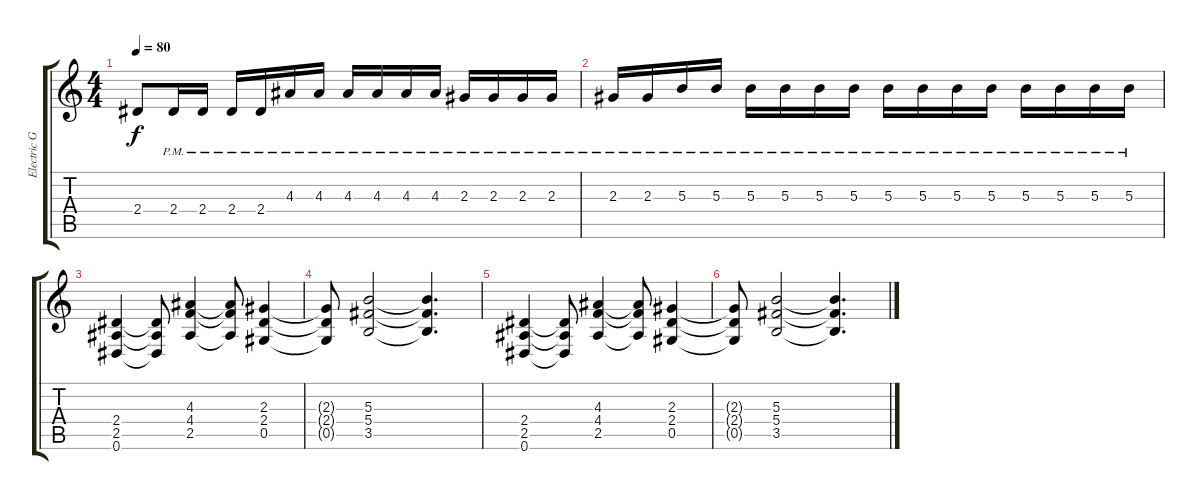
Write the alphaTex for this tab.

\track ("Electric Guitar" "Electric G") {instrument overdrivenguitar}
\staff {score tabs}
\tuning (Eb4 Bb3 Gb3 Db3 Ab2 Eb2) {hide}
\ts (4 4)
\tempo 80
\clef g2
\ks c
2.4.8{dy f} 2.4{pm}.16 2.4{pm}.16 2.4{pm}.16 2.4{pm}.16 4.3{pm}.16 4.3{pm}.16 4.3{pm}.16 4.3{pm}.16 4.3{pm}.16 4.3{pm}.16 2.3{pm}.16 2.3{pm}.16 2.3{pm}.16 2.3{pm}.16 |
2.3{pm}.16 2.3{pm}.16 5.3{pm}.16 5.3{pm}.16 5.3{pm}.16 5.3{pm}.16 5.3{pm}.16 5.3{pm}.16 5.3{pm}.16 5.3{pm}.16 5.3{pm}.16 5.3{pm}.16 5.3{pm}.16 5.3{pm}.16 5.3{pm}.16 5.3{pm}.16 |
(2.4 2.5 0.6).4 (2.4{t} 2.5{t} 0.6{t}).8 (4.3 4.4 2.5).4 (4.3{t} 4.4{t} 2.5{t}).8 (2.3 2.4 0.5).4 |
(2.3{t} 2.4{t} 0.5{t}).8 (5.3 5.4 3.5).2 (5.3{t} 5.4{t} 3.5{t}).4{d} |
(2.4 2.5 0.6).4 (2.4{t} 2.5{t} 0.6{t}).8 (4.3 4.4 2.5).4 (4.3{t} 4.4{t} 2.5{t}).8 (2.3 2.4 0.5).4 |
(2.3{t} 2.4{t} 0.5{t}).8 (5.3 5.4 3.5).2 (5.3{t} 5.4{t} 3.5{t}).4{d}
